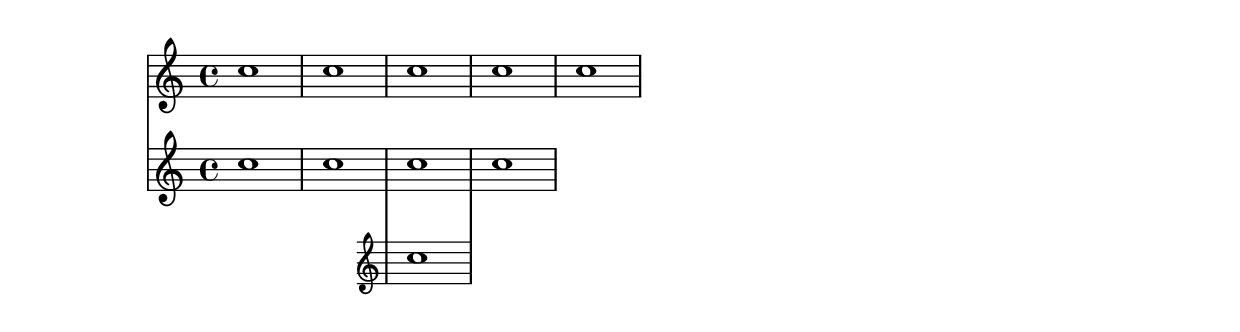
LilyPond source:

%% Do not edit this file; it is automatically
%% generated from LSR http://lsr.dsi.unimi.it
%% This file is in the public domain.
\version "2.13.10"

\header {
  lsrtags = "staff-notation, contexts-and-engravers"

%% Translation of GIT committish: 4385ed4cc738e164a95798862580b4b86703356f
  texidoces = "
Se puede añadir (posiblemente de forma temporal) un pentagrama
nuevo una vez que la pieza ha comenzado.

"
  doctitlees = "Añadir un pentagrama nuevo"

  texidoc = "
An extra staff can be added (possibly temporarily) after the start of a
piece.

"
  doctitle = "Adding an extra staff"
} % begin verbatim

\score {
  <<
    \new Staff \relative c'' { c1 | c | c | c | c }
    \new StaffGroup \relative c'' {
      \new Staff {
        c1 | c <<
          c1
          \new Staff {
            \once \override Staff.TimeSignature #'stencil = ##f
            c1
          }
        >>
        c1
      }
    }
  >>
}

